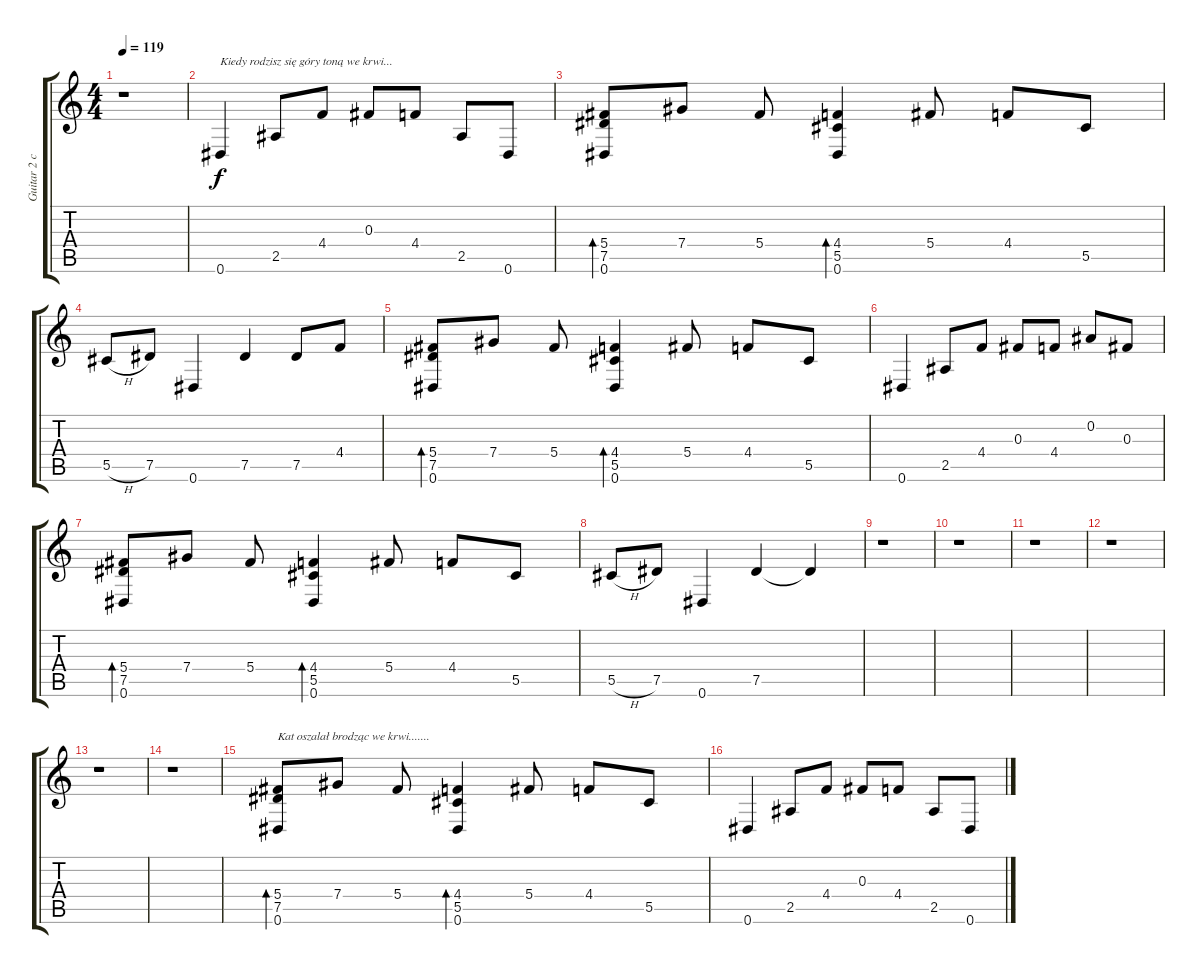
\track ("Guitar 2 clean" "Guitar 2 c") {instrument acousticguitarsteel}
\staff {score tabs}
\tuning (Eb4 Bb3 Gb3 Db3 Ab2 Eb2) {hide}
\ts (4 4)
\tempo 119
\clef g2
\ks c
r.1{dy f instrument acousticguitarsteel} |
0.6.4{txt "Kiedy rodzisz się góry toną we krwi..."} 2.5.8 4.4.8 0.3.8 4.4.8 2.5.8 0.6.8 |
(5.4 7.5 0.6).8{bd 480} 7.4.8 5.4.8 (4.4 5.5 0.6).4{bd 480} 5.4.8 4.4.8 5.5.8 |
5.5{h}.8 7.5.8 0.6.4 7.5.4 7.5.8 4.4.8 |
(5.4 7.5 0.6).8{bd 480} 7.4.8 5.4.8 (4.4 5.5 0.6).4{bd 480} 5.4.8 4.4.8 5.5.8 |
0.6.4 2.5.8 4.4.8 0.3.8 4.4.8 0.2.8 0.3.8 |
(5.4 7.5 0.6).8{bd 480} 7.4.8 5.4.8 (4.4 5.5 0.6).4{bd 480} 5.4.8 4.4.8 5.5.8 |
5.5{h}.8 7.5.8 0.6.4 7.5.4 7.5{t}.4 |
r.1 |
r.1 |
r.1 |
r.1 |
r.1 |
r.1 |
(5.4 7.5 0.6).8{bd 480 txt "Kat oszalał brodząc we krwi......."} 7.4.8 5.4.8 (4.4 5.5 0.6).4{bd 480} 5.4.8 4.4.8 5.5.8 |
0.6.4 2.5.8 4.4.8 0.3.8 4.4.8 2.5.8 0.6.8
